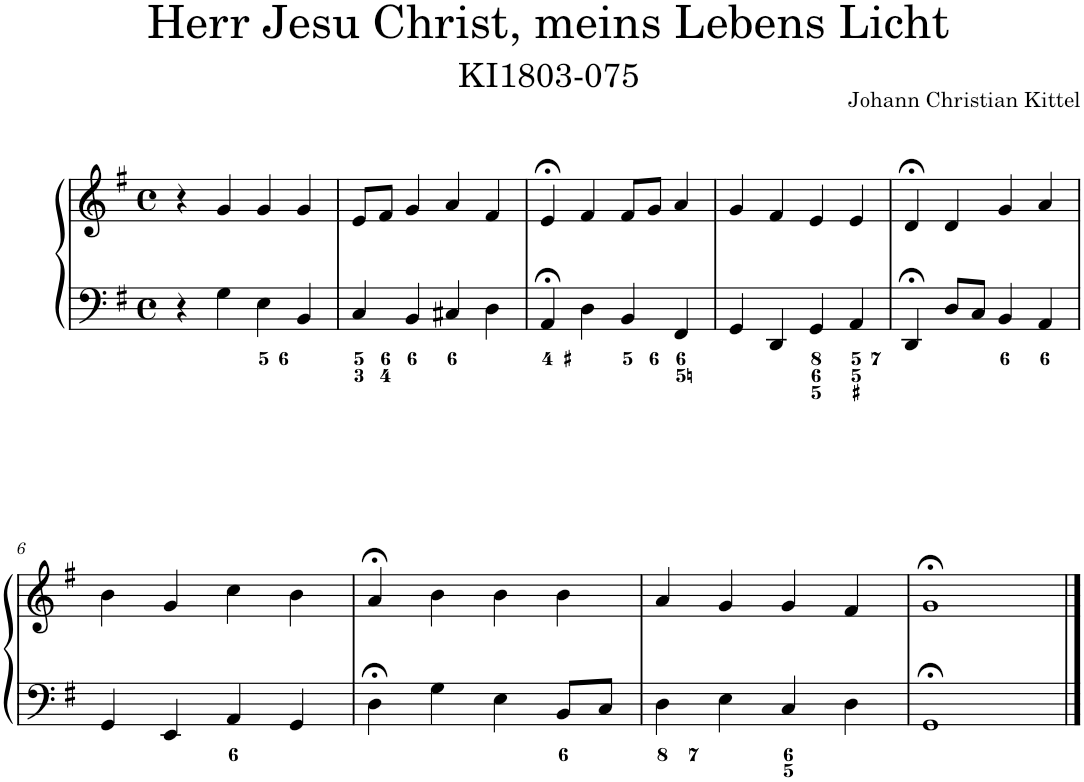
**kern	**kern
*part1	*part1
*staff2	*staff1
*I"Piano	*
*I'Pno.	*
*clefF4	*clefG2
*k[f#]	*k[f#]
*M4/4	*M4/4
*met(c)	*met(c)
=1	=1
4r	4r
4G\	4g/
4E\	4g/
4BB/	4g/
=2	=2
4C/	8e/L
.	8f#/J
4BB/	4g/
4C#X/	4a/
4D\	4f#/
=3	=3
4AA;</	4e;</
4D\	4f#/
4BB/	8f#/L
.	8g/J
4FF#/	4a/
=4	=4
4GG/	4g/
4DD/	4f#/
4GG/	4e/
4AA/	4e/
=5	=5
4DD;</	4d;</
8D/L	4d/
8C/J	.
4BB/	4g/
4AA/	4a/
!!LO:LB:g=z
=6	=6
4GG/	4b\
4EE/	4g/
4AA/	4cc\
4GG/	4b\
=7	=7
4D;<\	4a;</
4G\	4b\
4E\	4b\
8BB/L	4b\
8C/J	.
=8	=8
4D\	4a/
4E\	4g/
4C/	4g/
4D\	4f#/
=9	=9
1GG;<	1g;<
==	==
*-	*-
